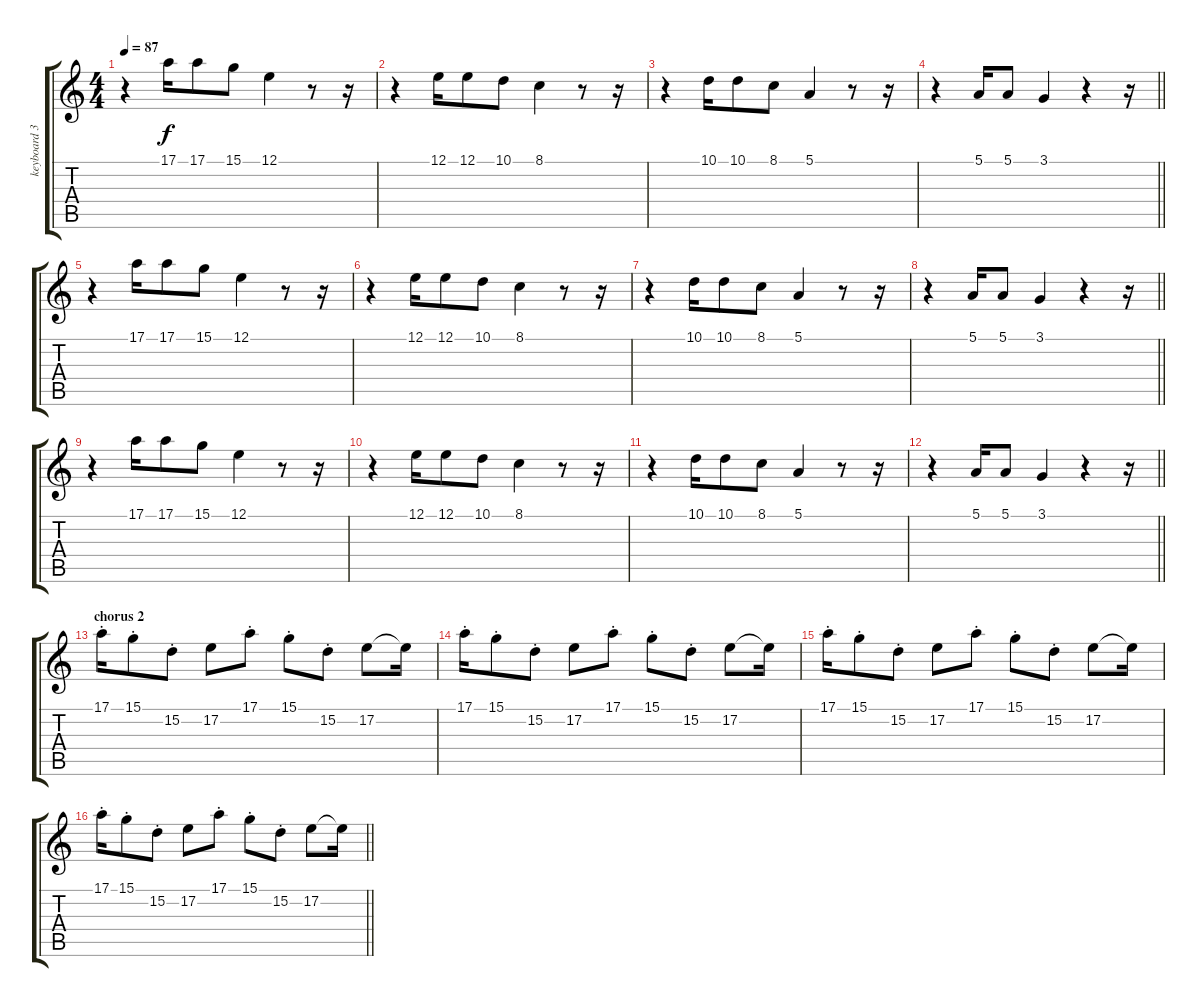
\track ("keyboard 3" "keyboard 3") {instrument panflute}
\staff {score tabs}
\tuning (E4 B3 G3 D3 A2 E2) {hide}
\ts (4 4)
\tempo 87
\clef g2
\ks c
r.4{dy f} 17.1.16 17.1.8 15.1.8 12.1.4 r.8 r.16 |
r.4 12.1.16 12.1.8 10.1.8 8.1.4 r.8 r.16 |
r.4 10.1.16 10.1.8 8.1.8 5.1.4 r.8 r.16 |
\barLineRight lightlight
r.4 5.1.16 5.1.8 3.1.4 r.4 r.16 |
r.4 17.1.16 17.1.8 15.1.8 12.1.4 r.8 r.16 |
r.4 12.1.16 12.1.8 10.1.8 8.1.4 r.8 r.16 |
r.4 10.1.16 10.1.8 8.1.8 5.1.4 r.8 r.16 |
\barLineRight lightlight
r.4 5.1.16 5.1.8 3.1.4 r.4 r.16 |
r.4 17.1.16 17.1.8 15.1.8 12.1.4 r.8 r.16 |
r.4 12.1.16 12.1.8 10.1.8 8.1.4 r.8 r.16 |
r.4 10.1.16 10.1.8 8.1.8 5.1.4 r.8 r.16 |
\barLineRight lightlight
r.4 5.1.16 5.1.8 3.1.4 r.4 r.16 |
\section ("" "chorus 2")
17.1{st}.16{volume 7 instrument musicbox} 15.1{st}.8 15.2{st}.8 17.2.8 17.1{st}.8 15.1{st}.8 15.2{st}.8 17.2.8 17.2{t}.16 |
17.1{st}.16 15.1{st}.8 15.2{st}.8 17.2.8 17.1{st}.8 15.1{st}.8 15.2{st}.8 17.2.8 17.2{t}.16 |
17.1{st}.16 15.1{st}.8 15.2{st}.8 17.2.8 17.1{st}.8 15.1{st}.8 15.2{st}.8 17.2.8 17.2{t}.16 |
\barLineRight lightlight
17.1{st}.16 15.1{st}.8 15.2{st}.8 17.2.8 17.1{st}.8 15.1{st}.8 15.2{st}.8 17.2.8 17.2{t}.16
